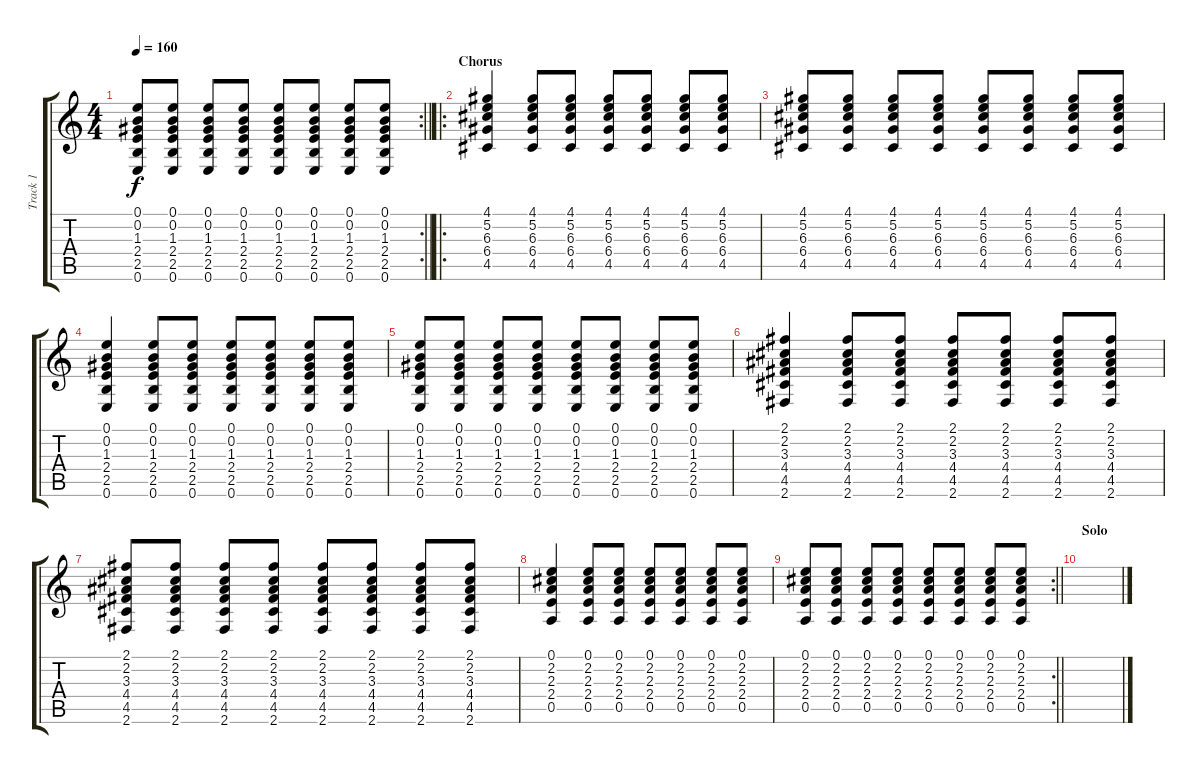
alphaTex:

\track ("Track 1" "Track 1") {instrument acousticguitarsteel}
\staff {score tabs}
\tuning (E4 B3 G3 D3 A2 E2) {hide}
\rc 2
\ts (4 4)
\tempo 160
\clef g2
\barLineRight lightlight
\ks c
(0.1 0.2 1.3 2.4 2.5 0.6).8{dy f} (0.1 0.2 1.3 2.4 2.5 0.6).8 (0.1 0.2 1.3 2.4 2.5 0.6).8 (0.1 0.2 1.3 2.4 2.5 0.6).8 (0.1 0.2 1.3 2.4 2.5 0.6).8 (0.1 0.2 1.3 2.4 2.5 0.6).8 (0.1 0.2 1.3 2.4 2.5 0.6).8 (0.1 0.2 1.3 2.4 2.5 0.6).8 |
\ro
\section ("" "Chorus")
(4.1 5.2 6.3 6.4 4.5).4 (4.1 5.2 6.3 6.4 4.5).8 (4.1 5.2 6.3 6.4 4.5).8 (4.1 5.2 6.3 6.4 4.5).8 (4.1 5.2 6.3 6.4 4.5).8 (4.1 5.2 6.3 6.4 4.5).8 (4.1 5.2 6.3 6.4 4.5).8 |
(4.1 5.2 6.3 6.4 4.5).8 (4.1 5.2 6.3 6.4 4.5).8 (4.1 5.2 6.3 6.4 4.5).8 (4.1 5.2 6.3 6.4 4.5).8 (4.1 5.2 6.3 6.4 4.5).8 (4.1 5.2 6.3 6.4 4.5).8 (4.1 5.2 6.3 6.4 4.5).8 (4.1 5.2 6.3 6.4 4.5).8 |
(0.1 0.2 1.3 2.4 2.5 0.6).4 (0.1 0.2 1.3 2.4 2.5 0.6).8 (0.1 0.2 1.3 2.4 2.5 0.6).8 (0.1 0.2 1.3 2.4 2.5 0.6).8 (0.1 0.2 1.3 2.4 2.5 0.6).8 (0.1 0.2 1.3 2.4 2.5 0.6).8 (0.1 0.2 1.3 2.4 2.5 0.6).8 |
(0.1 0.2 1.3 2.4 2.5 0.6).8 (0.1 0.2 1.3 2.4 2.5 0.6).8 (0.1 0.2 1.3 2.4 2.5 0.6).8 (0.1 0.2 1.3 2.4 2.5 0.6).8 (0.1 0.2 1.3 2.4 2.5 0.6).8 (0.1 0.2 1.3 2.4 2.5 0.6).8 (0.1 0.2 1.3 2.4 2.5 0.6).8 (0.1 0.2 1.3 2.4 2.5 0.6).8 |
(2.1 2.2 3.3 4.4 4.5 2.6).4 (2.1 2.2 3.3 4.4 4.5 2.6).8 (2.1 2.2 3.3 4.4 4.5 2.6).8 (2.1 2.2 3.3 4.4 4.5 2.6).8 (2.1 2.2 3.3 4.4 4.5 2.6).8 (2.1 2.2 3.3 4.4 4.5 2.6).8 (2.1 2.2 3.3 4.4 4.5 2.6).8 |
(2.1 2.2 3.3 4.4 4.5 2.6).8 (2.1 2.2 3.3 4.4 4.5 2.6).8 (2.1 2.2 3.3 4.4 4.5 2.6).8 (2.1 2.2 3.3 4.4 4.5 2.6).8 (2.1 2.2 3.3 4.4 4.5 2.6).8 (2.1 2.2 3.3 4.4 4.5 2.6).8 (2.1 2.2 3.3 4.4 4.5 2.6).8 (2.1 2.2 3.3 4.4 4.5 2.6).8 |
(0.1 2.2 2.3 2.4 0.5).4 (0.1 2.2 2.3 2.4 0.5).8 (0.1 2.2 2.3 2.4 0.5).8 (0.1 2.2 2.3 2.4 0.5).8 (0.1 2.2 2.3 2.4 0.5).8 (0.1 2.2 2.3 2.4 0.5).8 (0.1 2.2 2.3 2.4 0.5).8 |
\rc 2
\barLineRight lightlight
(0.1 2.2 2.3 2.4 0.5).8 (0.1 2.2 2.3 2.4 0.5).8 (0.1 2.2 2.3 2.4 0.5).8 (0.1 2.2 2.3 2.4 0.5).8 (0.1 2.2 2.3 2.4 0.5).8 (0.1 2.2 2.3 2.4 0.5).8 (0.1 2.2 2.3 2.4 0.5).8 (0.1 2.2 2.3 2.4 0.5).8 |
\section ("" "Solo")
